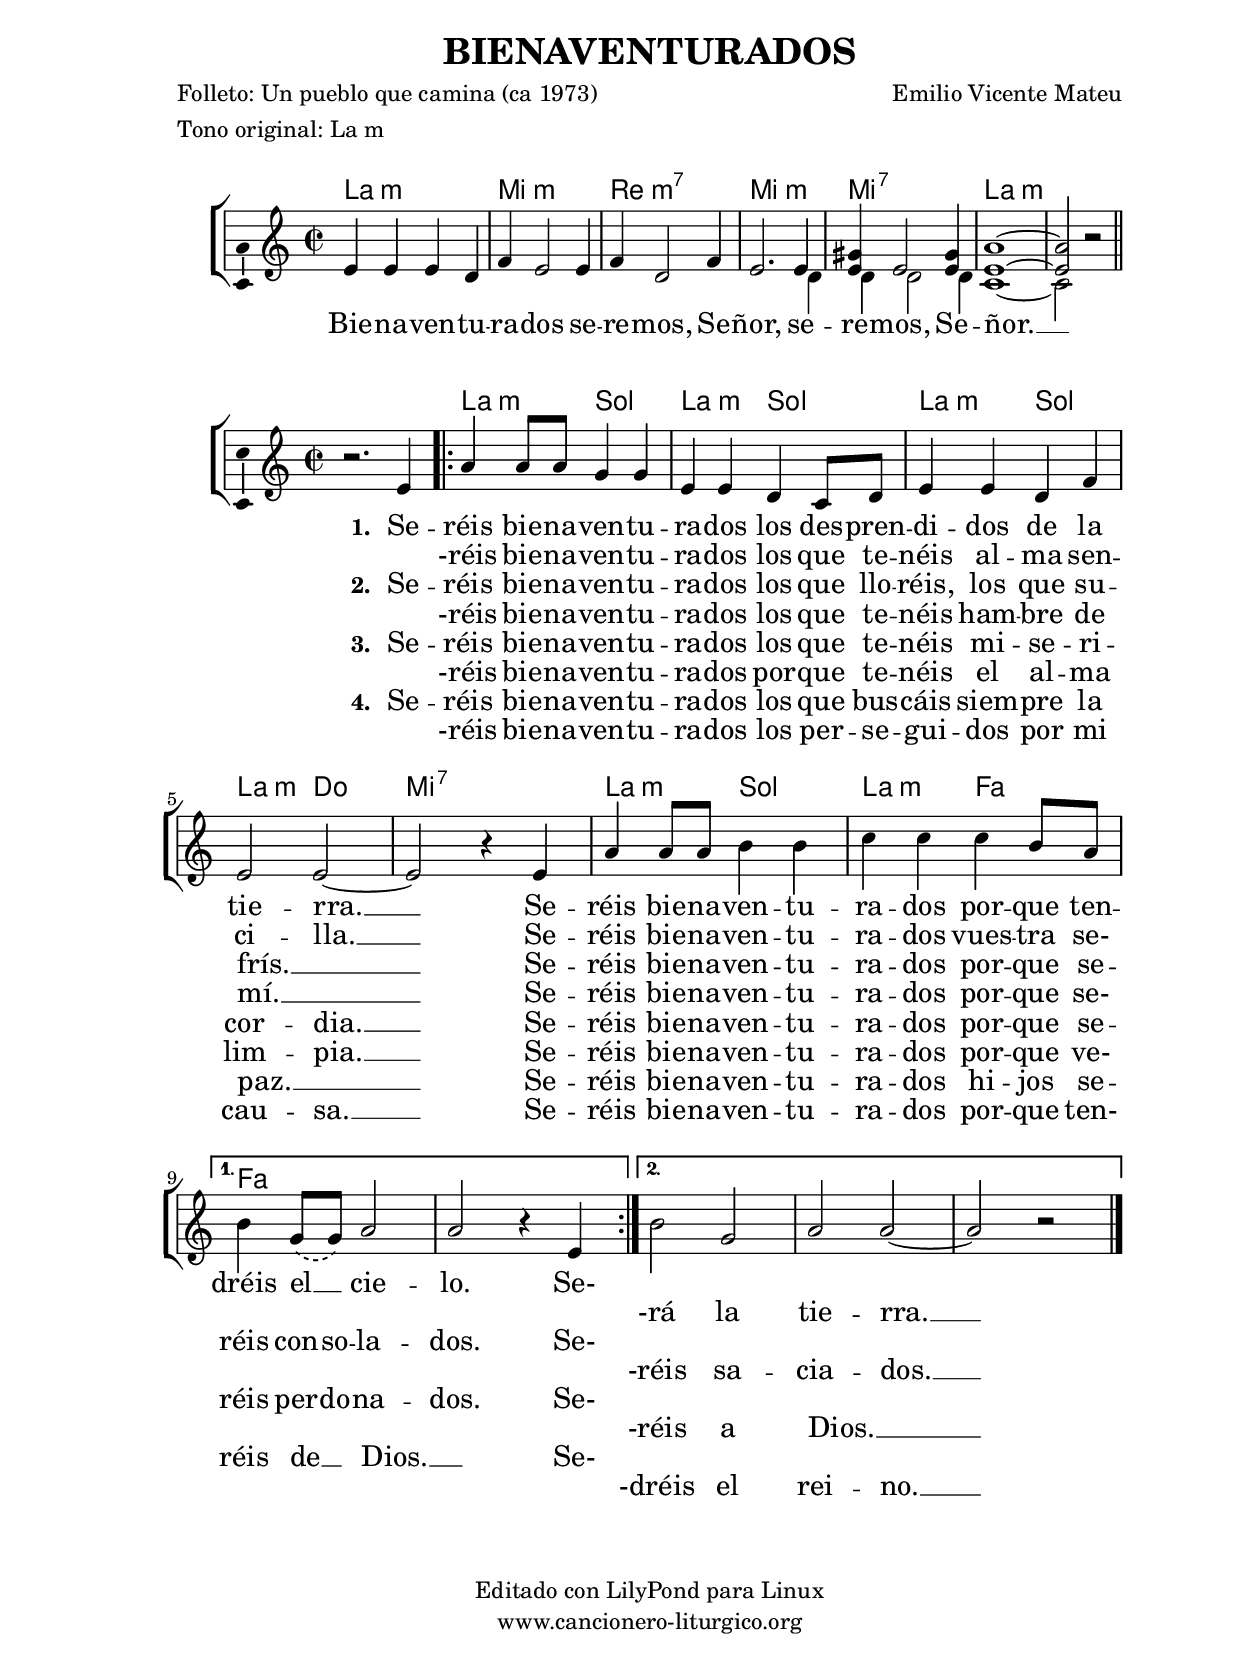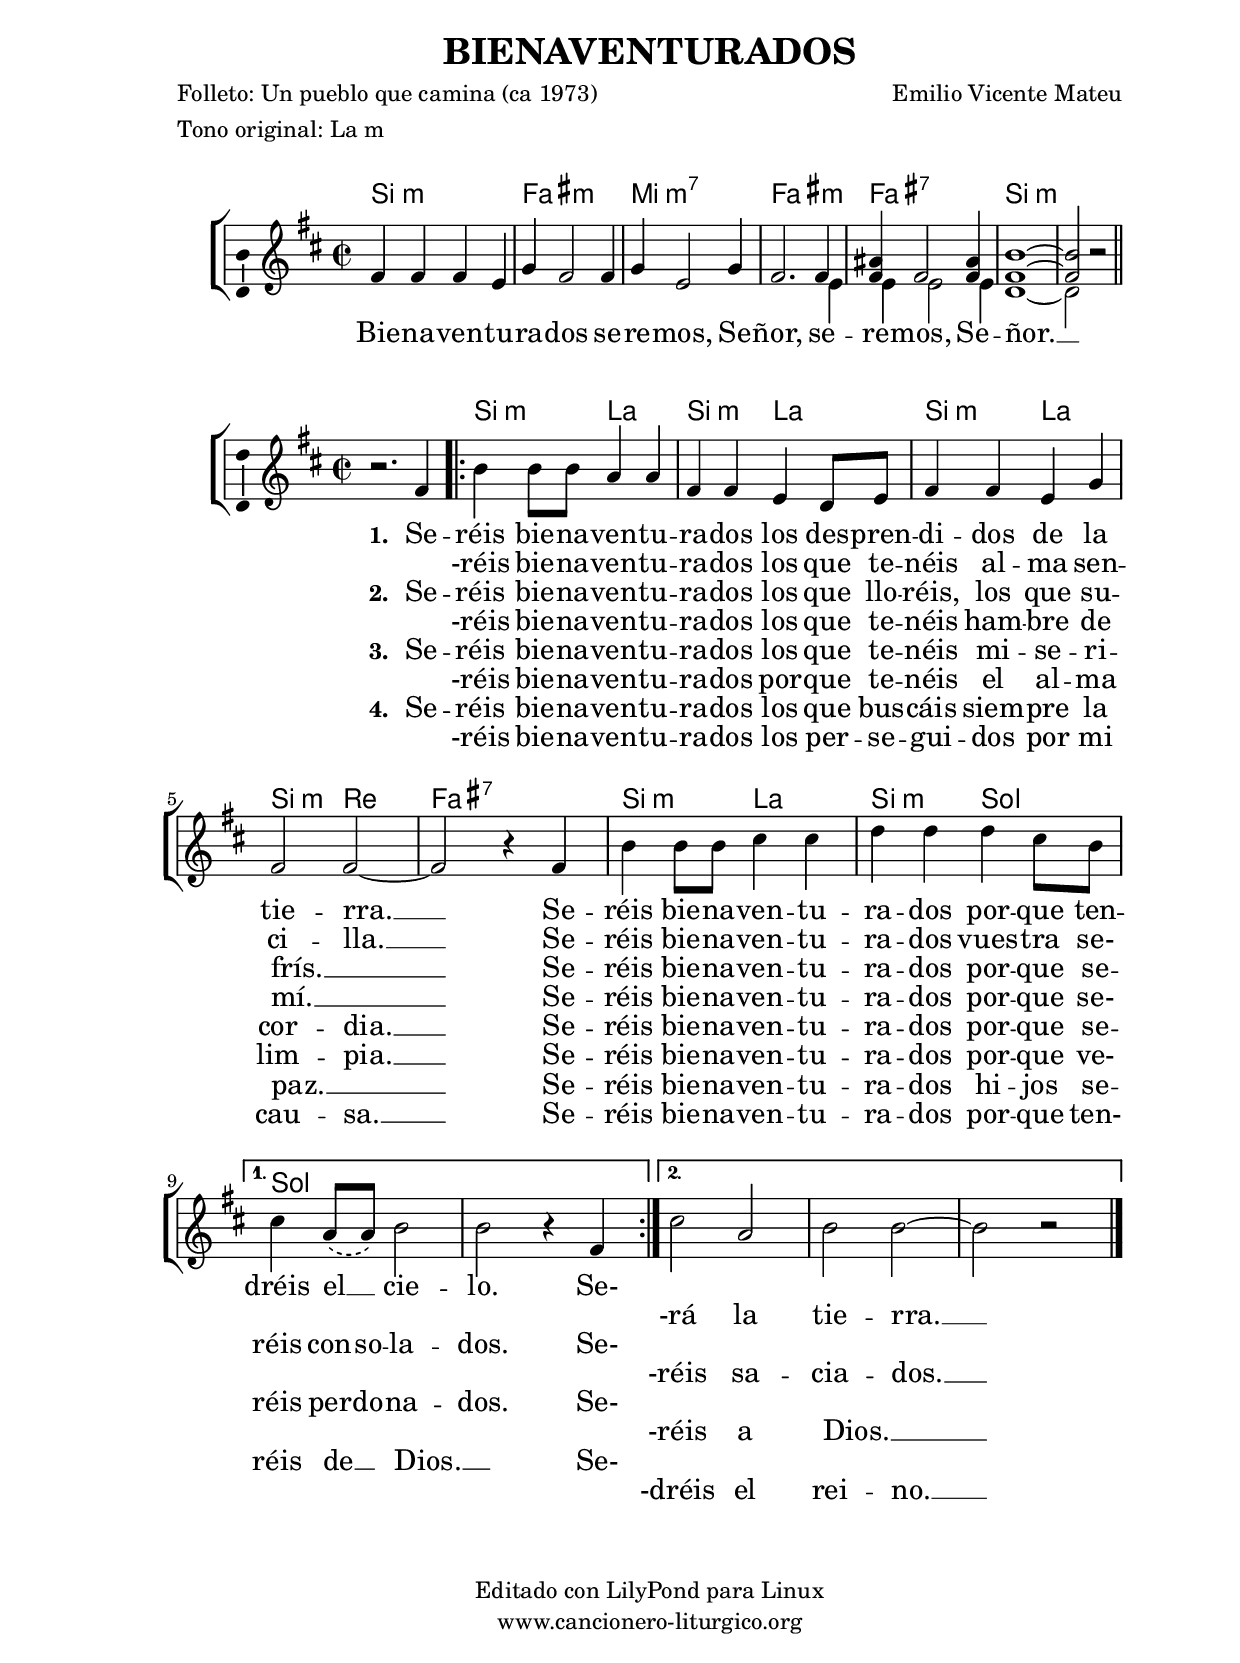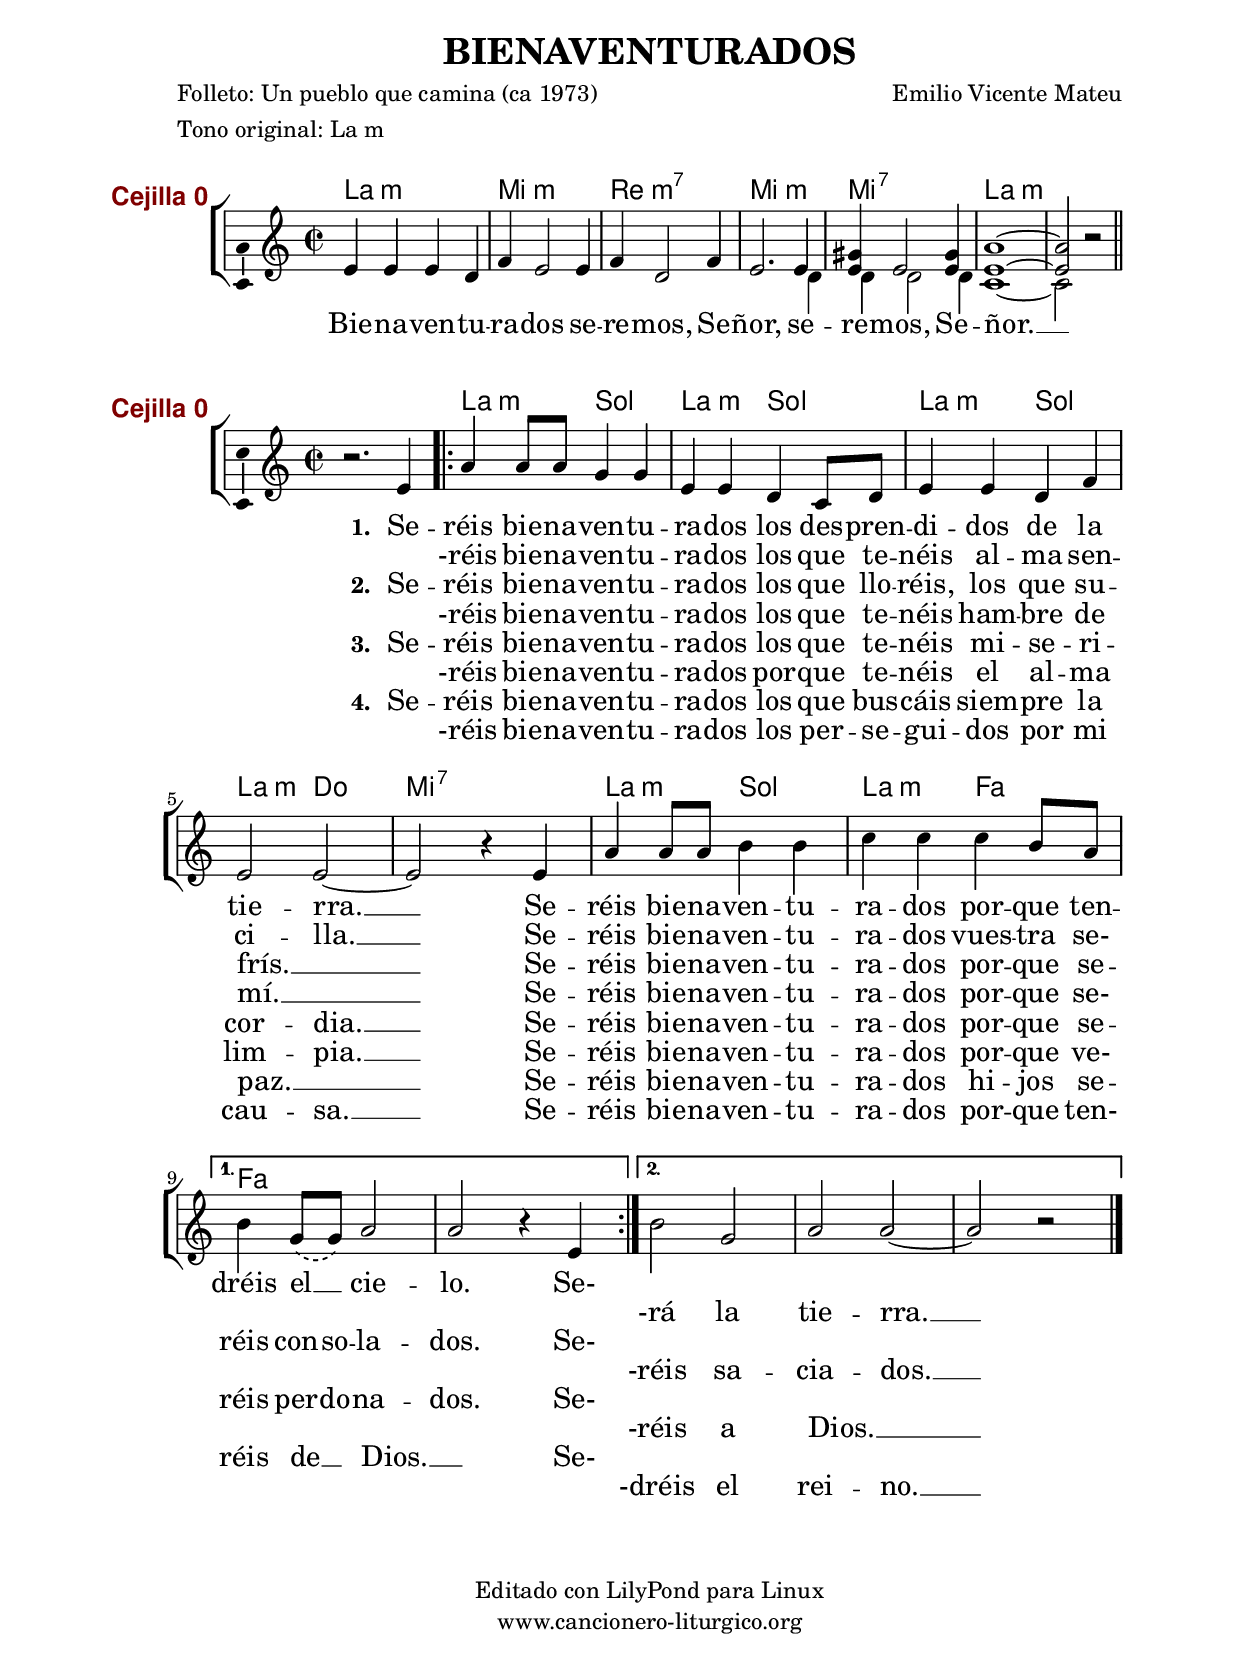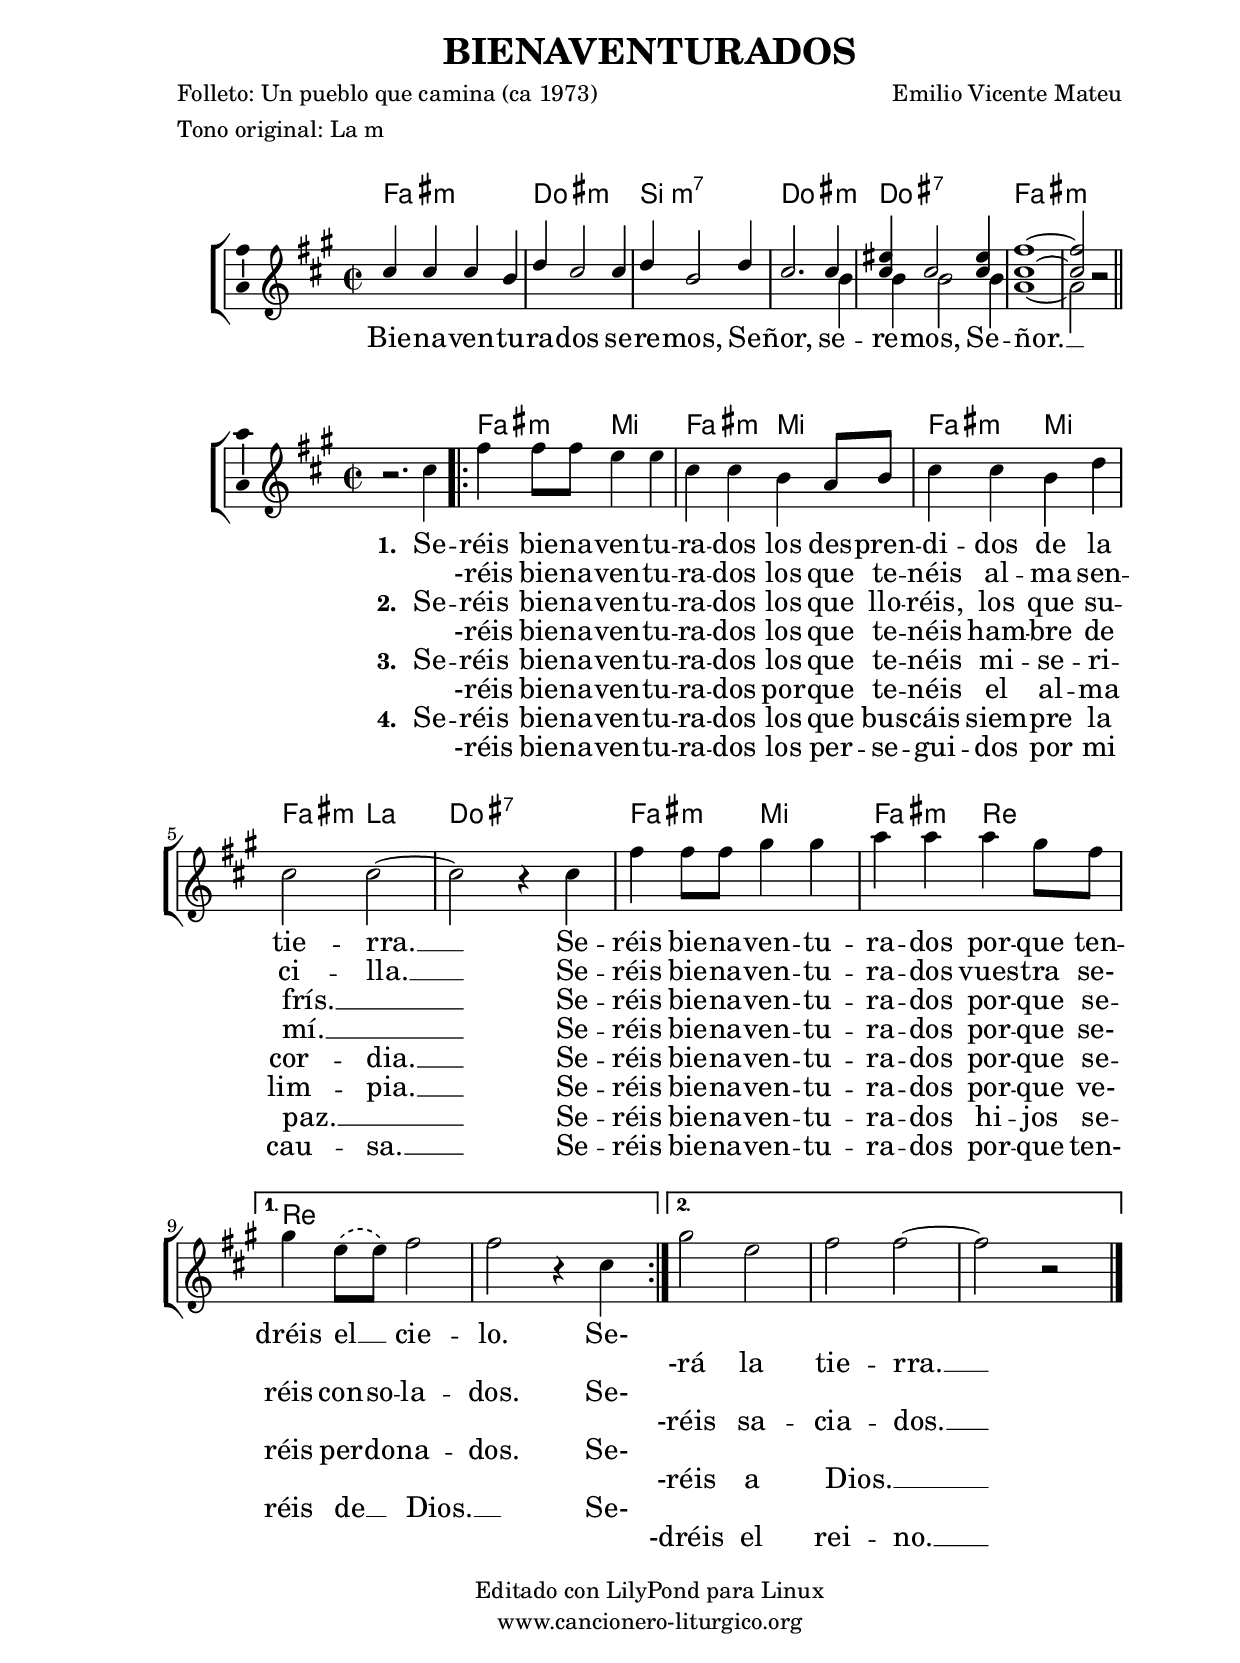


%versión de lilypond para la que se ha escrito esta partitura:
\version "2.16.0"

	%Tamaño papel
	#(set-default-paper-size "a4")
	%Tamaño partitura
	#(set-global-staff-size 20)
	%No responde al pulsar sobre una nota
	#(ly:set-option 'point-and-click #f)

%parámetros del encabezamiento:
\header {
	title = "BIENAVENTURADOS"
	subtitle = ""
	composer = "Emilio Vicente Mateu"
	poet = "Folleto: Un pueblo que camina (ca 1973)"
	meter = "Tono original: La m"
	arranger = ""
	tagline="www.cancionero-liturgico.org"
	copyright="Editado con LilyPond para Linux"
	tiempo = ""
	usos = ""
	letra = ""
	}

%parámetros asociados al papel:
\paper  {
	oddHeaderMarkup = \markup {\fill-line { \on-the-fly #not-first-page \fromproperty #'header:title \on-the-fly #not-first-page \fromproperty #'header:composer }}
	evenHeaderMarkup = \markup {\fill-line { \fromproperty #'header:composer \fromproperty #'header:title }}
	#(set-paper-size "a4")
	print-page-number = ##f
	first-page-number = 1
	print-first-page-number = ##f
%	head-separation = 3.0 \cm
	top-margin = 2.0 \cm
	bottom-margin = 0.5\cm
%%%	bottom-margin = -2.5\cm
	left-margin = 3.0 \cm
	line-width = 16.0 \cm 
	indent = 8\mm
	interscoreline = 2.\mm
	between-system-space = 15\mm
%	para que las partituras no llenen la hoja:
	ragged-bottom = ##t
%	idem para la última hoja:
	ragged-last-bottom = ##f
%	para que las partituras llenen el ancho del papel:
	ragged-last = ##f
	after-title-space = 2.5 \cm
%page-count=1
%system-count=8

	%Flexible Vertical Spacing
%	markup-markup-spacing =
%	#'((basic-distance . 15) (minimum-distance . 15) (padding . 3))
	markup-system-spacing =
	#'((basic-distance . 15) (minimum-distance . 15) (padding . 3))
	system-system-spacing =
	#'((basic-distance . 15) (minimum-distance . 15) (padding . 3))
	score-system-spacing =
	#'((basic-distance . 15) (minimum-distance . 15) (padding . 5))
%	top-system-spacing = % header
%	#'((basic-distance . 8) (minimum-distance . 0) (padding . 0))
%	top-markup-spacing =
%	#'((basic-distance . 20) (minimum-distance . 20) (padding . 0))
	last-bottom-spacing = % footer
	#'((basic-distance . 5) (minimum-distance . 5) (padding . 0))
%	score-markup-spacing =
%	#'((basic-distance . 16) (minimum-distance . 13) (padding . 0))

	}


%parámetros que afectan a toda la partitura:
global =  {
	%clave de sol (G):
	\clef G
	%armadura:
%%%	\transpose a c
	\key a \minor
	\tempo 4=170
	\set Score.tempoHideNote = ##t
	}


acordes = {
	\italianChords
	\chordmode {
%%%	\transpose a c
{
a2:m s e:m s d:m7 s e:m s e:7 s a:m s s s
}
}
}

acordesest = {
	\italianChords
	\chordmode {
%%%	\transpose a c

{
s2 s
\repeat volta 2 {
a2:m g a:m g a:m g a:m c e:7 s
a:m g a:m f
}

\alternative {
{
f2 s s s
}
{
f2 s s s s s
}
}

}
}
}

melodia = 
%%%\transpose a c
{
	\relative c'{
	\time 2/2

<<
\new Voice = "arriba"
{
\voiceOne
e4 e e d
f4 e2 e4
f4 d2 f4
e2.
e4
<e gis>4 e2 <e gis>4
<e a>1~
<e a>2
}
%%\\
\new Voice = "arriba"
{
\voiceTwo
s1
s1
s1
s2.
d4
d4 d2 d4
c1~
c2
}
>>
r2

\bar "||"
	}
	}

melodiaest = 
%%%\transpose a c
{
	\relative c'{
	\time 2/2

\phrasingSlurDashed

r2. e4
\repeat volta 2 {
a4 a8 a g4 g
e e d c8 d
e4 e d f
e2 e2~
e2 r4 e4
a4 a8 a b4 b
c4 c c b8 a

\break

}

\alternative {
{
b4 g8 \(g\) a2
a2 r4 e4
}
{
b'2 g
a2 a~
a2 r2
}
}

\bar "|."
	}
	}


texto = \lyricmode {
Bie -- na -- ven -- tu -- ra -- dos se -- re -- mos, Se -- ñor,
se -- re -- mos, Se -- ñor. __

	}

textoest = \lyricmode {
\set stanza =#"1. " Se -- réis bie -- na -- ven -- tu -- ra -- dos
los des -- pren -- di -- dos de la tie -- rra. __
Se -- réis bie -- na -- ven -- tu -- ra -- dos
por -- que ten -- dréis el __ _ cie -- lo. Se-

	}

textoestdos = \lyricmode {
\skip1 -réis bie -- na -- ven -- tu -- ra -- dos
los que te -- néis al -- ma sen -- ci -- lla. __
Se -- réis bie -- na -- ven -- tu -- ra -- dos
vues -- tra se-
\skip1 \skip1 \skip1 \skip1 \skip1 \skip1
-rá la tie -- rra. __

	}

textodest = \lyricmode {
\set stanza =#"2. " Se -- réis bie -- na -- ven -- tu -- ra -- dos
los que llo -- réis, los que su -- frís. __ _
Se -- réis bie -- na -- ven -- tu -- ra -- dos
por -- que se -- réis con -- so -- la -- dos. Se-

	}

textodestdos = \lyricmode {
\skip1 -réis bie -- na -- ven -- tu -- ra -- dos
los que te -- néis ham -- bre de mí. __ _
Se -- réis bie -- na -- ven -- tu -- ra -- dos
por -- que se-
\skip1 \skip1 \skip1 \skip1 \skip1 \skip1
-réis sa -- cia -- dos. __

	}

textotest = \lyricmode {
\set stanza =#"3. " Se -- réis bie -- na -- ven -- tu -- ra -- dos
los que te -- néis mi -- se -- ri -- cor -- dia. __
Se -- réis bie -- na -- ven -- tu -- ra -- dos
por -- que se -- réis per -- do -- na -- dos. Se-

	}

textotestdos = \lyricmode {
\skip1 -réis bie -- na -- ven -- tu -- ra -- dos
por -- que te -- néis el al -- ma lim -- pia. __
Se -- réis bie -- na -- ven -- tu -- ra -- dos
por -- que ve-
\skip1 \skip1 \skip1 \skip1 \skip1 \skip1
-réis a Dios. __ _

	}

textocest = \lyricmode {
\set stanza =#"4. " Se -- réis bie -- na -- ven -- tu -- ra -- dos
los que bus -- cáis siem -- pre la paz. __ _
Se -- réis bie -- na -- ven -- tu -- ra -- dos
hi -- jos se -- réis de __ _ Dios. __ _ Se-

	}

textocestdos = \lyricmode {
\skip1 -réis bie -- na -- ven -- tu -- ra -- dos
los per -- se -- gui -- dos por mi cau -- sa. __
Se -- réis bie -- na -- ven -- tu -- ra -- dos
por -- que ten-
\skip1 \skip1 \skip1 \skip1 \skip1 \skip1
-dréis el rei -- no. __

	}


acordesStaff = \context ChordNames = acordesStaff <<
	\set chordChanges = ##t
	\acordes
	>>

acordesestStaff = \context ChordNames = acordesestStaff <<
	\set chordChanges = ##t
	\acordesest
	>>


%%%%%%%%%%%%%%%%%%%%%%%%%%%%%%%%%%% CEJILLA %%%%%%%%%%%%%%%%%%%%%%%%%%%%%%%%%%%
acordescejilla = {
%%%	\override ChordNames.ChordName #'font-size = #-1
%%%	\override ChordNames.ChordName #'font-series = #'bold
	\transpose c c {
		\acordes
		}
	}

acordescejillaStaff = \context ChordNames = acordescejillaStaff <<
	\set Staff.instrumentName = \markup \with-color #darkred \larger \bold \sans "Cejilla 0"
	\set chordChanges = ##t
	\acordescejilla
	>>
acordesestcejilla = {
%%%	\override ChordNames.ChordName #'font-size = #-1
%%%	\override ChordNames.ChordName #'font-series = #'bold
	\transpose c c {
		\acordesest
		}
	}

acordesestcejillaStaff = \context ChordNames = acordesestcejillaStaff <<
	\set Staff.instrumentName = \markup \with-color #darkred \larger \bold \sans "Cejilla 0"
	\set chordChanges = ##t
	\acordesestcejilla
	>>
%%%%%%%%%%%%%%%%%%%%%%%%%%%%%%%%%%% CEJILLA %%%%%%%%%%%%%%%%%%%%%%%%%%%%%%%%%%%


vozStaff = \context Staff = vozStaff
\with {\consists "Ambitus_engraver"}
<<
%	\set Staff.instrumentName = ""
%	\set Staff.shortInstrumentName = ""
%	\set Staff.midiInstrument = #"clarinet"
%	\set Staff.midiInstrument = #"cello"
%	\set Staff.midiInstrument = #"flute"
	\set Staff.midiInstrument = #"electric guitar (jazz)"
%	\set Staff.midiInstrument = #"english horn"
%	\set Staff.midiInstrument = #"violin"
%	\set Staff.midiInstrument = #"glockenspiel"
	\set Staff.midiMinimumVolume = #0.7
	\set Staff.midiMaximumVolume = #0.9
	\global
	\melodia
	>>

vozestStaff = \context Voice = vozestStaff
\with {\consists "Ambitus_engraver"}
<<
%	\set Staff.instrumentName = ""
%	\set Staff.shortInstrumentName = ""
%	\set Staff.midiInstrument = #"clarinet"
%	\set Staff.midiInstrument = #"cello"
%	\set Staff.midiInstrument = #"flute"
	\set Staff.midiInstrument = #"electric guitar (jazz)"
%	\set Staff.midiInstrument = #"english horn"
%	\set Staff.midiInstrument = #"violin"
%	\set Staff.midiInstrument = #"glockenspiel"
	\set Staff.midiMinimumVolume = #0.7
	\set Staff.midiMaximumVolume = #0.9
	\global
	\melodiaest
	>>

textoStaff = \context Lyrics = textoStaff <<
%%%	\lyricsto vozStaff \texto
	\lyricsto arriba \texto
	>>

textoestStaff = \context Lyrics = textoestStaff <<
	\lyricsto vozestStaff \textoest
	>>

textoestdosStaff = \context Lyrics = textoestdosStaff <<
	\lyricsto vozestStaff \textoestdos
	>>

textodestStaff = \context Lyrics = textodestStaff <<
	\lyricsto vozestStaff \textodest
	>>

textodestdosStaff = \context Lyrics = textodestdosStaff <<
	\lyricsto vozestStaff \textodestdos
	>>

textotestStaff = \context Lyrics = textotestStaff <<
	\lyricsto vozestStaff \textotest
	>>

textotestdosStaff = \context Lyrics = textotestdosStaff <<
	\lyricsto vozestStaff \textotestdos
	>>

textocestStaff = \context Lyrics = textocestStaff <<
	\lyricsto vozestStaff \textocest
	>>

textocestdosStaff = \context Lyrics = textocestdosStaff <<
	\lyricsto vozestStaff \textocestdos
	>>


\book {
	\score {
		\context ChoirStaff {
			\override StaffGroup.SystemStartBracket #'collapse-height = #1
			\override Score.SystemStartBar #'collapse-height = #1
			<<
			\acordesStaff
			\vozStaff
			\textoStaff
			>>
			}
		\layout {
system-count=1
	    		\context {
				\Lyrics
				\override LyricText #'font-size = #2
				}
	   		 \context {
				\Score
				\override StaffSymbol #'staff-space = #(magstep +3)
				}
			}
		}
	\score {
		\context ChoirStaff {
			\override StaffGroup.SystemStartBracket #'collapse-height = #1
			\override Score.SystemStartBar #'collapse-height = #1
			<<
			\acordesestStaff
			\vozestStaff
			\textoestStaff
			\textoestdosStaff
			\textodestStaff
			\textodestdosStaff
			\textotestStaff
			\textotestdosStaff
			\textocestStaff
			\textocestdosStaff
			>>
			}
		\layout {
system-count=3
	    		\context {
				\Lyrics
				\override LyricText #'font-size = #2
				}
	   		 \context {
				\Score
				\override StaffSymbol #'staff-space = #(magstep +3)
				}
			}
		}
	\score {
		\unfoldRepeats
		\context ChoirStaff {
			<<
			\acordesStaff
			\vozStaff
			>>
			<<
			\acordesestStaff
			\vozestStaff
			>>
			}
		\midi {
	  		\context {
	  			\Score
				tempoWholesPerMinute = #(ly:make-moment 70 4)
				}
			}
		}
	}


%Partitura para guitarra
#(define output-suffix "G")
\book {
	\score {
		\context ChoirStaff {
			\override StaffGroup.SystemStartBracket #'collapse-height = #1
			\override Score.SystemStartBar #'collapse-height = #1
			<<
			\acordescejillaStaff
			\vozStaff
			\textoStaff
			>>
			}
		\layout {
system-count=1
%%%%%%%%%%%%%%%%%%%%%%%%%%%%%%%%%%% CEJILLA %%%%%%%%%%%%%%%%%%%%%%%%%%%%%%%%%%%
			\context {
				\ChordNames \consists Instrument_name_engraver
				}
%%%%%%%%%%%%%%%%%%%%%%%%%%%%%%%%%%% CEJILLA %%%%%%%%%%%%%%%%%%%%%%%%%%%%%%%%%%%
	    		\context {
				\Lyrics
				\override LyricText #'font-size = #2
				}
	   		 \context {
				\Score
				\override StaffSymbol #'staff-space = #(magstep +3)
				}
			}
		}
	\score {
		\context ChoirStaff {
			\override StaffGroup.SystemStartBracket #'collapse-height = #1
			\override Score.SystemStartBar #'collapse-height = #1
			<<
			\acordesestcejillaStaff
			\vozestStaff
			\textoestStaff
			\textoestdosStaff
			\textodestStaff
			\textodestdosStaff
			\textotestStaff
			\textotestdosStaff
			\textocestStaff
			\textocestdosStaff
			>>
			}
		\layout {
system-count=3
%%%%%%%%%%%%%%%%%%%%%%%%%%%%%%%%%%% CEJILLA %%%%%%%%%%%%%%%%%%%%%%%%%%%%%%%%%%%
			\context {
				\ChordNames \consists Instrument_name_engraver
				}
%%%%%%%%%%%%%%%%%%%%%%%%%%%%%%%%%%% CEJILLA %%%%%%%%%%%%%%%%%%%%%%%%%%%%%%%%%%%
	    		\context {
				\Lyrics
				\override LyricText #'font-size = #2
				}
	   		 \context {
				\Score
				\override StaffSymbol #'staff-space = #(magstep +3)
				}
			}
		}
	}


#(define output-suffix "C")
\book {
	\score {
		\context ChoirStaff {
			\override StaffGroup.SystemStartBracket #'collapse-height = #1
			\override Score.SystemStartBar #'collapse-height = #1
\transpose c d
			<<
			\acordesStaff
			\vozStaff
			\textoStaff
			>>
			}
		\layout {
system-count=1
	    		\context {
				\Lyrics
				\override LyricText #'font-size = #2
				}
	   		 \context {
				\Score
				\override StaffSymbol #'staff-space = #(magstep +3)
				}
			}
		}
	\score {
		\context ChoirStaff {
			\override StaffGroup.SystemStartBracket #'collapse-height = #1
			\override Score.SystemStartBar #'collapse-height = #1
\transpose c d
			<<
			\acordesestStaff
			\vozestStaff
			\textoestStaff
			\textoestdosStaff
			\textodestStaff
			\textodestdosStaff
			\textotestStaff
			\textotestdosStaff
			\textocestStaff
			\textocestdosStaff
			>>
			}
		\layout {
system-count=3
	    		\context {
				\Lyrics
				\override LyricText #'font-size = #2
				}
	   		 \context {
				\Score
				\override StaffSymbol #'staff-space = #(magstep +3)
				}
			}
		}
	}


#(define output-suffix "S")
\book {
	\score {
		\context ChoirStaff {
			\override StaffGroup.SystemStartBracket #'collapse-height = #1
			\override Score.SystemStartBar #'collapse-height = #1
\transpose c a
			<<
			\acordesStaff
			\vozStaff
			\textoStaff
			>>
			}
		\layout {
system-count=1
	    		\context {
				\Lyrics
				\override LyricText #'font-size = #2
				}
	   		 \context {
				\Score
				\override StaffSymbol #'staff-space = #(magstep +3)
				}
			}
		}
	\score {
		\context ChoirStaff {
			\override StaffGroup.SystemStartBracket #'collapse-height = #1
			\override Score.SystemStartBar #'collapse-height = #1
\transpose c a
			<<
			\acordesestStaff
			\vozestStaff
			\textoestStaff
			\textoestdosStaff
			\textodestStaff
			\textodestdosStaff
			\textotestStaff
			\textotestdosStaff
			\textocestStaff
			\textocestdosStaff
			>>
			}
		\layout {
system-count=3
	    		\context {
				\Lyrics
				\override LyricText #'font-size = #2
				}
	   		 \context {
				\Score
				\override StaffSymbol #'staff-space = #(magstep +3)
				}
			}
		}
	}


